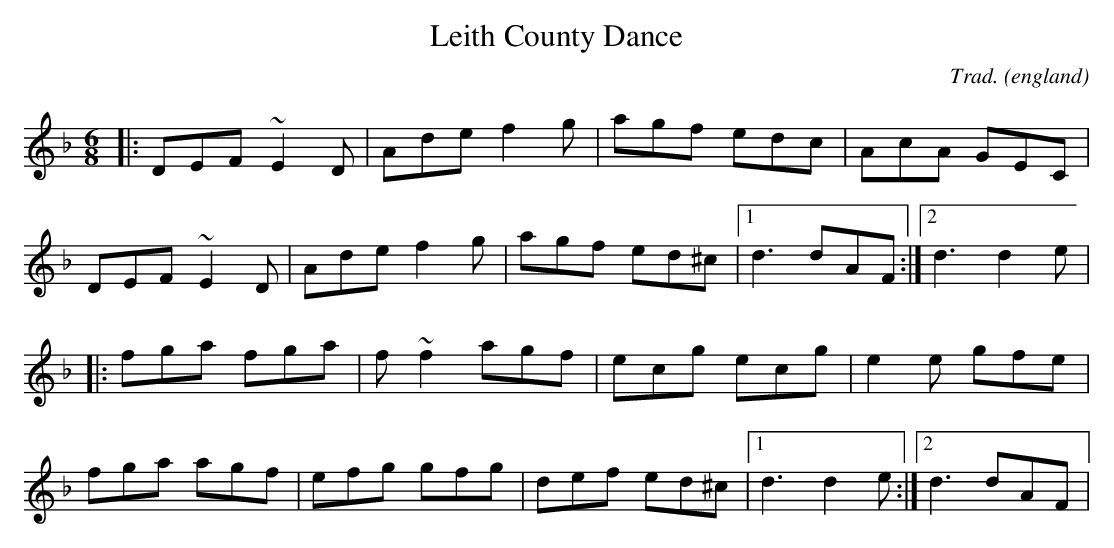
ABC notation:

X:1
T:Leith County Dance
O:england
M:6/8
L:1/8
C:Trad.
K:Dm
|:DEF ~E2D|Ade f2g|agf edc|AcA GEC|
DEF ~E2D|Ade f2g|agf ed^c|1 d3 dAF:|2 d3 d2e|
|:fga fga|f~f2 agf|ecg ecg|e2e gfe|
fga agf|efg gfg|def ed^c|1 d3 d2e:|2 d3 dAF|
